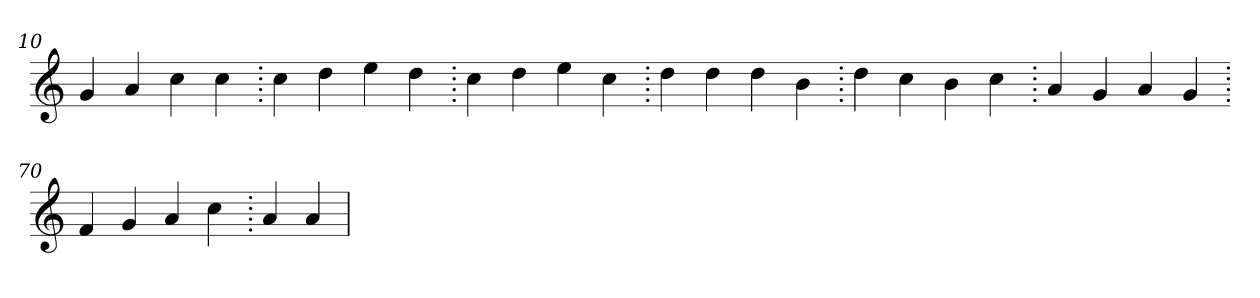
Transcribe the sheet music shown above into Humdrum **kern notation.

**kern
*part1
*staff1
*clefG2
=10.
4g
4a
4cc
4cc
=20.
4cc
4dd
4ee
4dd
=30.
4cc
4dd
4ee
4cc
=40.
4dd
4dd
4dd
4b
=50.
4dd
4cc
4b
4cc
=60.
4a
4g
4a
4g
=70.
4f
4g
4a
4cc
=80.
4a
4a
=
*-
